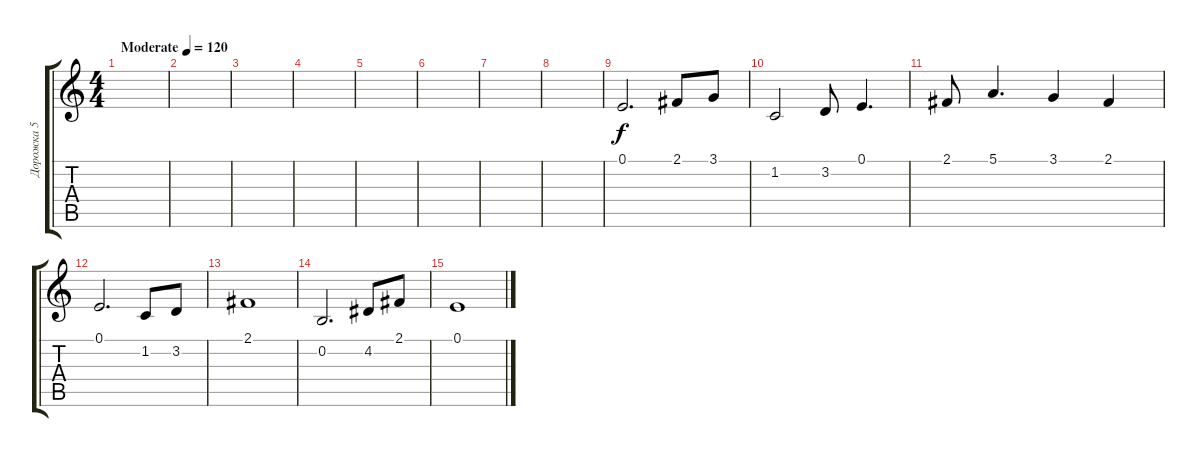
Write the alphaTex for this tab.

\track ("Дорожка 5" "Дорожка 5") {instrument flute}
\staff {score tabs}
\tuning (E4 B3 G3 D3 A2 E2) {hide}
\ts (4 4)
\tempo (120 "Moderate")
\clef g2
\ks c
|
|
|
|
|
|
|
|
0.1.2{d} 2.1.8 3.1.8 |
1.2.2 3.2.8 0.1.4{d} |
2.1.8 5.1.4{d} 3.1.4 2.1.4 |
0.1.2{d} 1.2.8 3.2.8 |
2.1.1 |
0.2.2{d} 4.2.8 2.1.8 |
0.1.1
